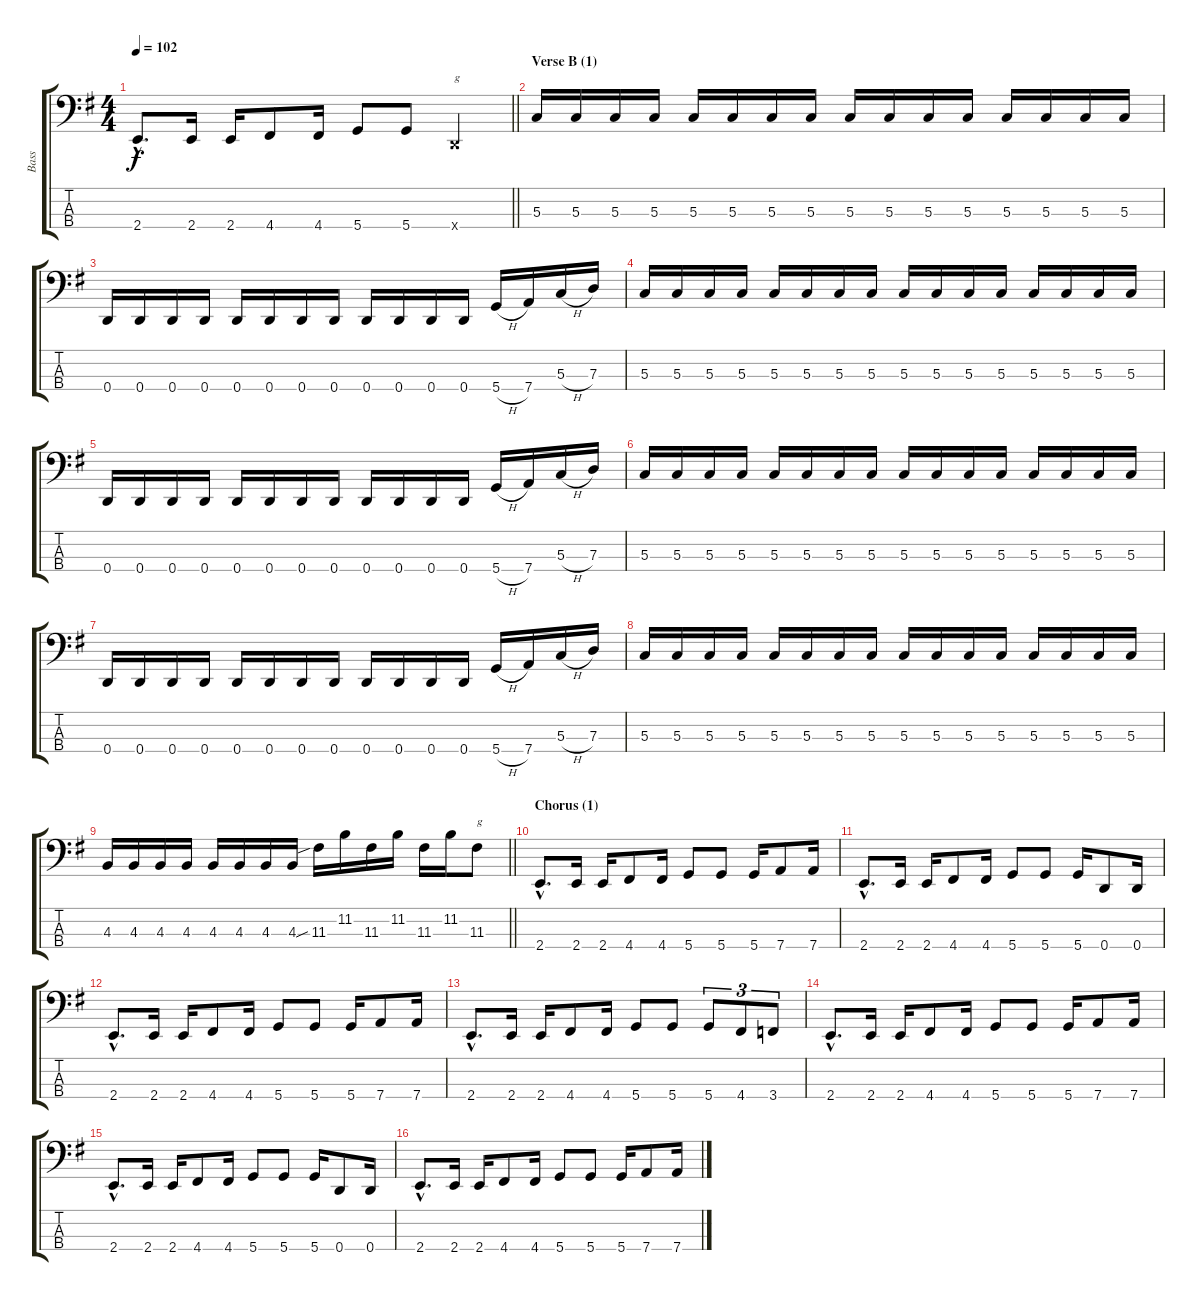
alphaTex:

\track ("Bass" "Bass") {instrument electricbasspick}
\staff {score tabs}
\tuning (F2 C2 G1 D1) {hide}
\ts (4 4)
\tempo 102
\clef f4
\barLineRight lightlight
\ks eminor
2.4{hac}.8{d dy f} 2.4.16 2.4.16 4.4.8 4.4.16 5.4.8 5.4.8 0.4{x}.4{txt "g"} |
\section ("" "Verse B (1)")
5.3.16 5.3.16 5.3.16 5.3.16 5.3.16 5.3.16 5.3.16 5.3.16 5.3.16 5.3.16 5.3.16 5.3.16 5.3.16 5.3.16 5.3.16 5.3.16 |
0.4.16 0.4.16 0.4.16 0.4.16 0.4.16 0.4.16 0.4.16 0.4.16 0.4.16 0.4.16 0.4.16 0.4.16 5.4{h}.16 7.4.16 5.3{h}.16 7.3.16 |
5.3.16 5.3.16 5.3.16 5.3.16 5.3.16 5.3.16 5.3.16 5.3.16 5.3.16 5.3.16 5.3.16 5.3.16 5.3.16 5.3.16 5.3.16 5.3.16 |
0.4.16 0.4.16 0.4.16 0.4.16 0.4.16 0.4.16 0.4.16 0.4.16 0.4.16 0.4.16 0.4.16 0.4.16 5.4{h}.16 7.4.16 5.3{h}.16 7.3.16 |
5.3.16 5.3.16 5.3.16 5.3.16 5.3.16 5.3.16 5.3.16 5.3.16 5.3.16 5.3.16 5.3.16 5.3.16 5.3.16 5.3.16 5.3.16 5.3.16 |
0.4.16 0.4.16 0.4.16 0.4.16 0.4.16 0.4.16 0.4.16 0.4.16 0.4.16 0.4.16 0.4.16 0.4.16 5.4{h}.16 7.4.16 5.3{h}.16 7.3.16 |
5.3.16 5.3.16 5.3.16 5.3.16 5.3.16 5.3.16 5.3.16 5.3.16 5.3.16 5.3.16 5.3.16 5.3.16 5.3.16 5.3.16 5.3.16 5.3.16 |
\barLineRight lightlight
4.3.16 4.3.16 4.3.16 4.3.16 4.3.16 4.3.16 4.3.16 4.3.16 11.3{sib}.16 11.2.16 11.3.16 11.2.16 11.3.16 11.2.16 11.3.8{txt "g"} |
\section ("" "Chorus (1)")
2.4{hac}.8{d} 2.4.16 2.4.16 4.4.8 4.4.16 5.4.8 5.4.8 5.4.16 7.4.8 7.4.16 |
2.4{hac}.8{d} 2.4.16 2.4.16 4.4.8 4.4.16 5.4.8 5.4.8 5.4.16 0.4.8 0.4.16 |
2.4{hac}.8{d} 2.4.16 2.4.16 4.4.8 4.4.16 5.4.8 5.4.8 5.4.16 7.4.8 7.4.16 |
2.4{hac}.8{d} 2.4.16 2.4.16 4.4.8 4.4.16 5.4.8 5.4.8 5.4.8{tu (3 2)} 4.4.8{tu (3 2)} 3.4.8{tu (3 2)} |
2.4{hac}.8{d} 2.4.16 2.4.16 4.4.8 4.4.16 5.4.8 5.4.8 5.4.16 7.4.8 7.4.16 |
2.4{hac}.8{d} 2.4.16 2.4.16 4.4.8 4.4.16 5.4.8 5.4.8 5.4.16 0.4.8 0.4.16 |
2.4{hac}.8{d} 2.4.16 2.4.16 4.4.8 4.4.16 5.4.8 5.4.8 5.4.16 7.4.8 7.4.16
